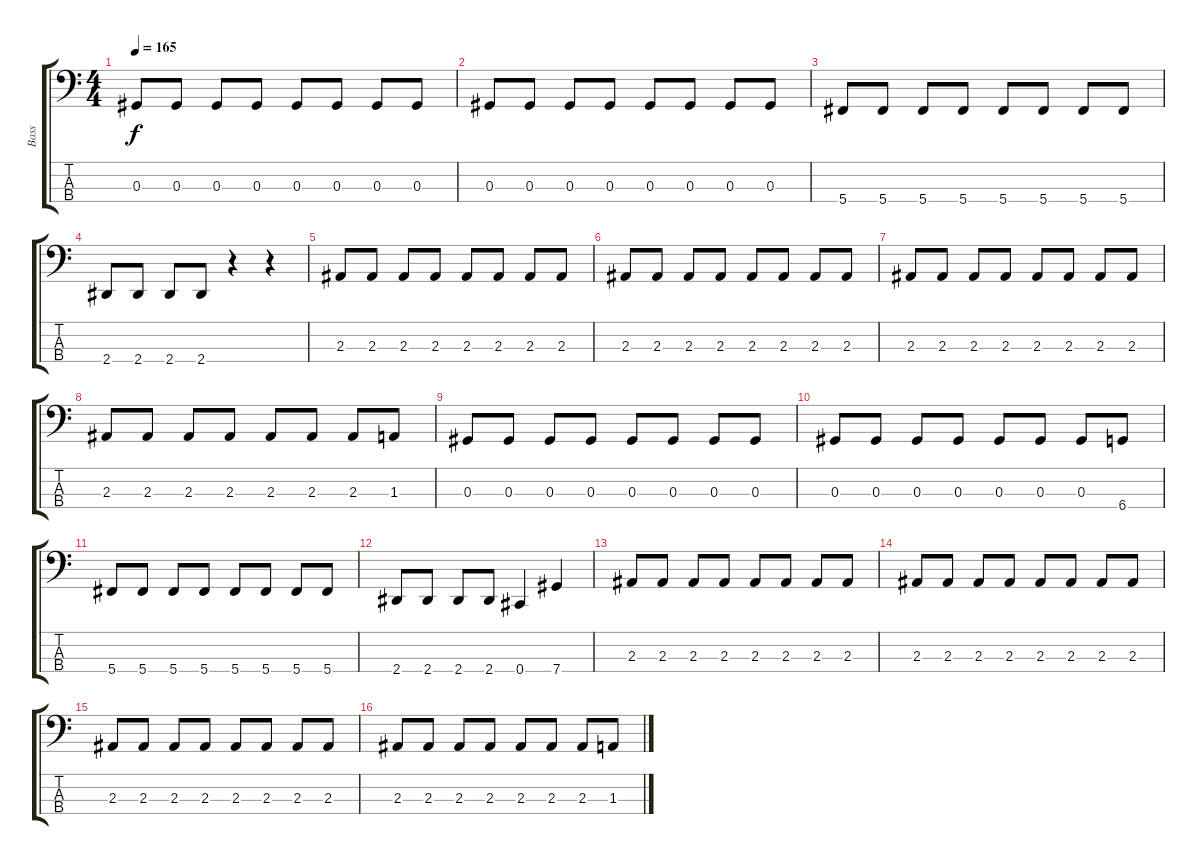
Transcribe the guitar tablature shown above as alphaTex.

\track ("Bass" "Bass") {instrument electricbassfinger}
\staff {score tabs}
\tuning (Gb2 Db2 Ab1 Db1) {hide}
\ts (4 4)
\tempo 165
\clef f4
\ks c
0.3.8{dy f} 0.3.8 0.3.8 0.3.8 0.3.8 0.3.8 0.3.8 0.3.8 |
0.3.8 0.3.8 0.3.8 0.3.8 0.3.8 0.3.8 0.3.8 0.3.8 |
5.4.8 5.4.8 5.4.8 5.4.8 5.4.8 5.4.8 5.4.8 5.4.8 |
2.4.8 2.4.8 2.4.8 2.4.8 r.4 r.4 |
2.3.8 2.3.8 2.3.8 2.3.8 2.3.8 2.3.8 2.3.8 2.3.8 |
2.3.8 2.3.8 2.3.8 2.3.8 2.3.8 2.3.8 2.3.8 2.3.8 |
2.3.8 2.3.8 2.3.8 2.3.8 2.3.8 2.3.8 2.3.8 2.3.8 |
2.3.8 2.3.8 2.3.8 2.3.8 2.3.8 2.3.8 2.3.8 1.3.8 |
0.3.8 0.3.8 0.3.8 0.3.8 0.3.8 0.3.8 0.3.8 0.3.8 |
0.3.8 0.3.8 0.3.8 0.3.8 0.3.8 0.3.8 0.3.8 6.4.8 |
5.4.8 5.4.8 5.4.8 5.4.8 5.4.8 5.4.8 5.4.8 5.4.8 |
2.4.8 2.4.8 2.4.8 2.4.8 0.4.4 7.4.4 |
2.3.8 2.3.8 2.3.8 2.3.8 2.3.8 2.3.8 2.3.8 2.3.8 |
2.3.8 2.3.8 2.3.8 2.3.8 2.3.8 2.3.8 2.3.8 2.3.8 |
2.3.8 2.3.8 2.3.8 2.3.8 2.3.8 2.3.8 2.3.8 2.3.8 |
2.3.8 2.3.8 2.3.8 2.3.8 2.3.8 2.3.8 2.3.8 1.3.8
